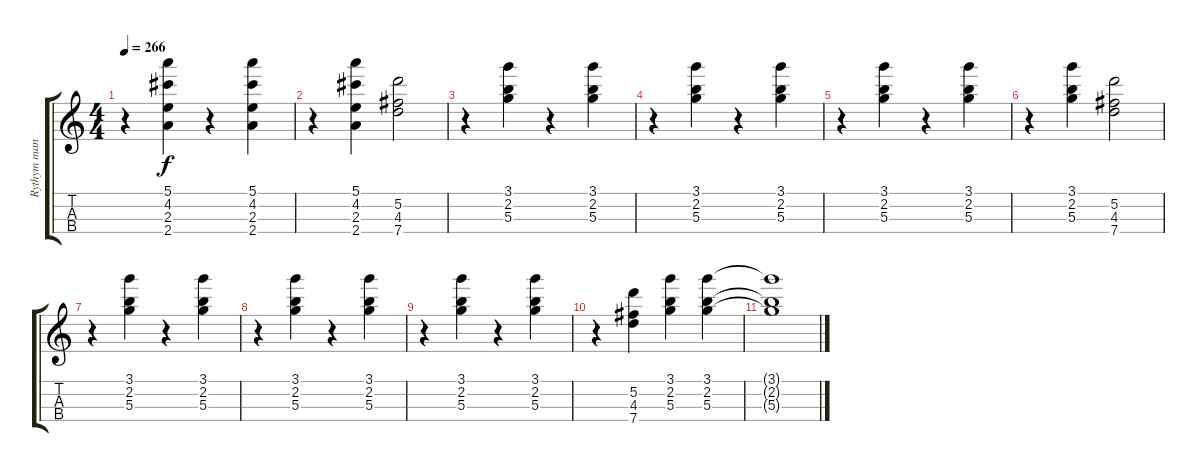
\track ("Rythym mandolin" "Rythym man") {instrument banjo}
\staff {score tabs}
\tuning (E5 A4 D4 G3) {hide}
\displaytranspose 12
\ts (4 4)
\tempo 266
\clef g2
\ks c
r.4{dy f} (5.1 4.2 2.3 2.4).4 r.4 (5.1 4.2 2.3 2.4).4 |
r.4 (5.1 4.2 2.3 2.4).4 (5.2 4.3 7.4).2 |
r.4 (3.1 2.2 5.3).4 r.4 (3.1 2.2 5.3).4 |
r.4 (3.1 2.2 5.3).4 r.4 (3.1 2.2 5.3).4 |
r.4 (3.1 2.2 5.3).4 r.4 (3.1 2.2 5.3).4 |
r.4 (3.1 2.2 5.3).4 (5.2 4.3 7.4).2 |
r.4 (3.1 2.2 5.3).4 r.4 (3.1 2.2 5.3).4 |
r.4 (3.1 2.2 5.3).4 r.4 (3.1 2.2 5.3).4 |
r.4 (3.1 2.2 5.3).4 r.4 (3.1 2.2 5.3).4 |
r.4 (5.2 4.3 7.4).4 (3.1 2.2 5.3).4 (3.1 2.2 5.3).4 |
(3.1{t} 2.2{t} 5.3{t}).1
